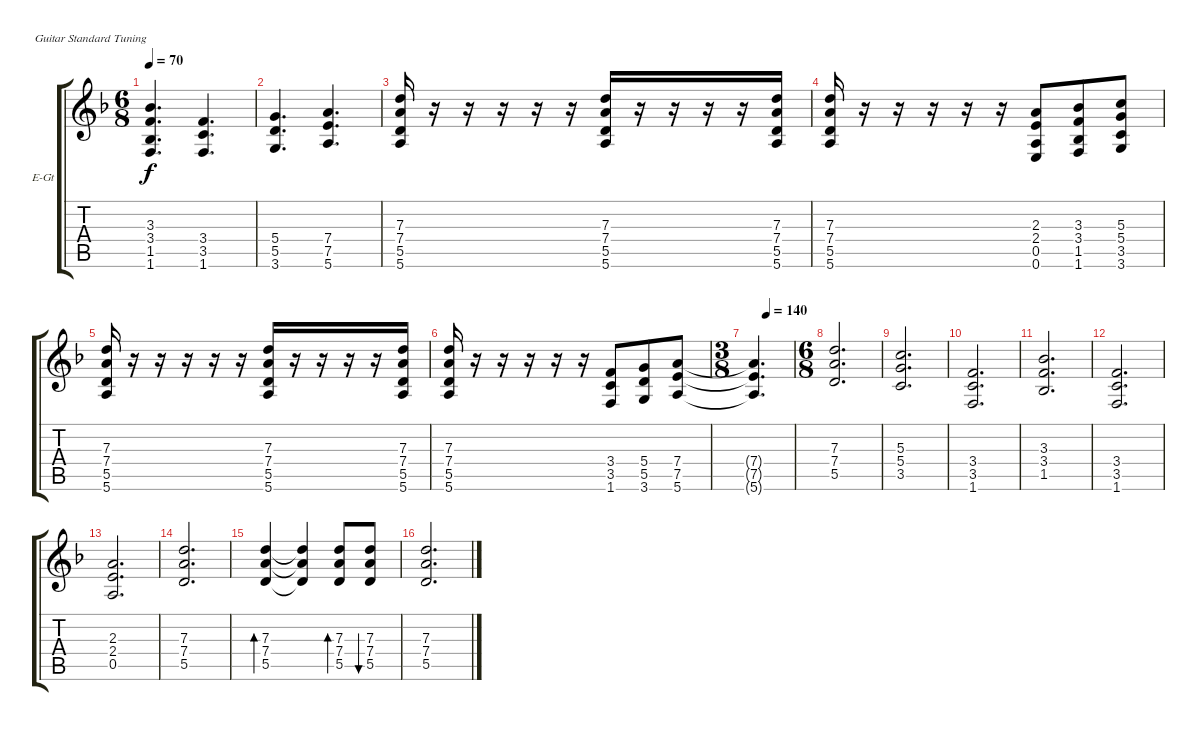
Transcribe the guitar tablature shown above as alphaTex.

\bracketExtendMode groupsimilarinstruments
\firstSystemTrackNameOrientation horizontal
\otherSystemsTrackNameOrientation horizontal
\track ("Rythm" "E-Gt") {instrument distortionguitar}
\staff {score tabs}
\tuning (E4 B3 G3 D3 A2 E2)
\ts (6 8)
\tempo 70
\clef g2
\ks f
(3.3 3.4 1.5 1.6).4{d dy f} (3.4 3.5 1.6).4{d} |
(5.4 5.5 3.6).4{d} (7.4 7.5 5.6).4{d} |
(7.3 7.4 5.5 5.6).16 r.16 r.16 r.16 r.16 r.16 (7.3 7.4 5.5 5.6).16 r.16 r.16 r.16 r.16 (7.3 7.4 5.5 5.6).16 |
(7.3 7.4 5.5 5.6).16 r.16 r.16 r.16 r.16 r.16 (2.3 2.4 0.5 0.6).8 (3.3 3.4 1.5 1.6).8 (5.3 5.4 3.5 3.6).8 |
(7.3 7.4 5.5 5.6).16 r.16 r.16 r.16 r.16 r.16 (7.3 7.4 5.5 5.6).16 r.16 r.16 r.16 r.16 (7.3 7.4 5.5 5.6).16 |
(7.3 7.4 5.5 5.6).16 r.16 r.16 r.16 r.16 r.16 (3.4 3.5 1.6).8 (5.4 5.5 3.6).8 (7.4 7.5 5.6).8 |
\ts (3 8)
\tempo (140 0.333333)
(7.4{t} 7.5{t} 5.6{t}).4{d} |
\ts (6 8)
(7.3 7.4 5.5).2{d} |
(5.3 5.4 3.5).2{d} |
(3.4 3.5 1.6).2{d} |
(3.3 3.4 1.5).2{d} |
(3.4 3.5 1.6).2{d} |
(2.3 2.4 0.5).2{d} |
(7.3 7.4 5.5).2{d} |
(7.3 7.4 5.5).4{bd 60} (7.3{t} 7.4{t} 5.5{t}).4 (7.3 7.4 5.5).8{bd 60} (7.3 7.4 5.5).8{bu 60} |
(7.3 7.4 5.5).2{d}
